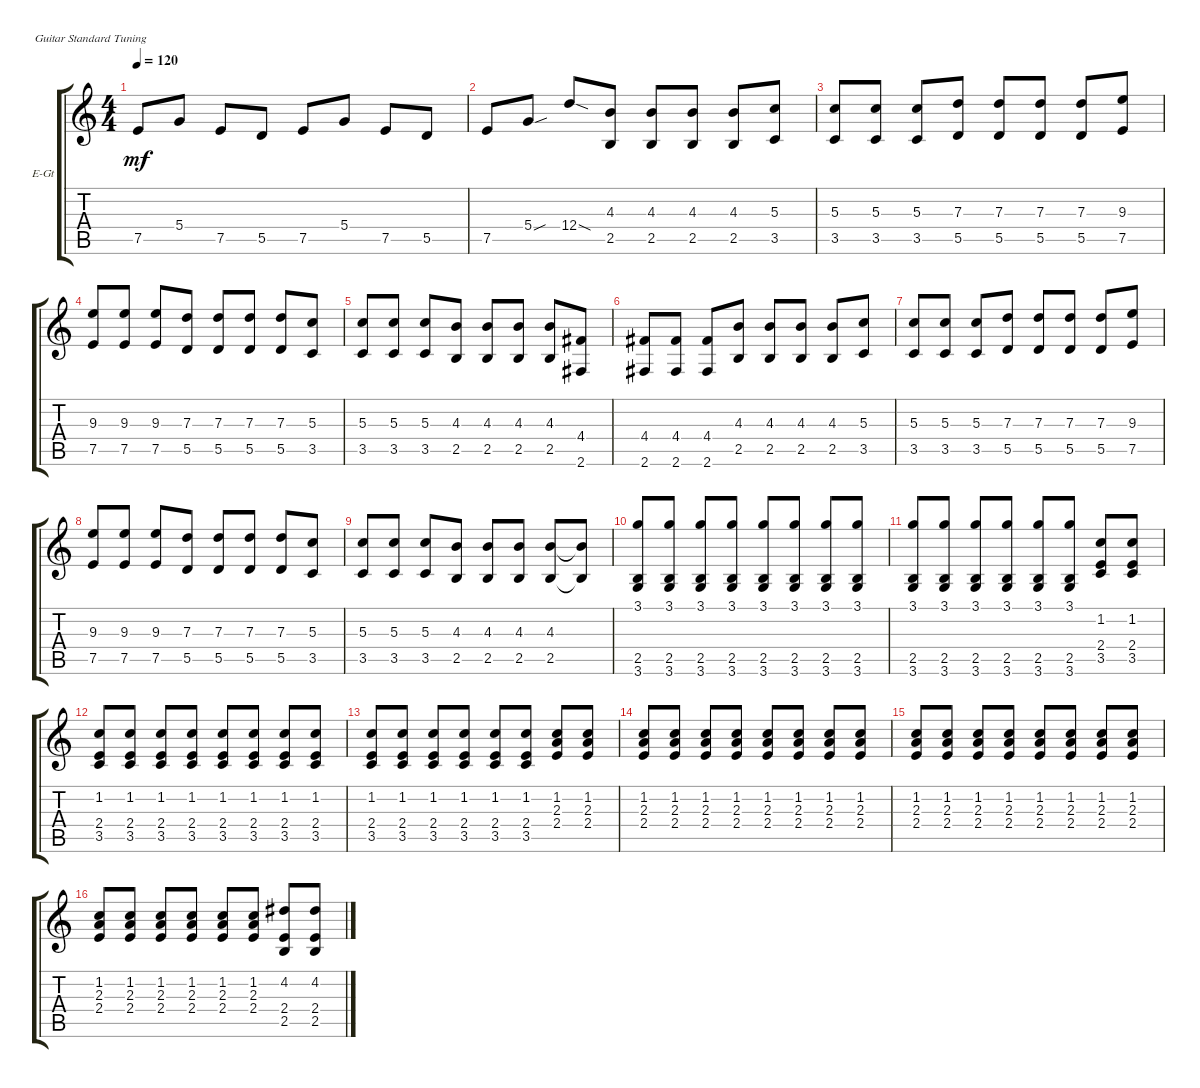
\defaultSystemsLayout 4
\bracketExtendMode groupsimilarinstruments
\firstSystemTrackNameOrientation horizontal
\otherSystemsTrackNameOrientation horizontal
\track ("Electric Guitar" "E-Gt") {instrument distortionguitar}
\staff {score tabs}
\tuning (E4 B3 G3 D3 A2 E2)
\ts (4 4)
\tempo 120
\clef g2
\ks c
7.5.8{dy mf} 5.4.8 7.5.8 5.5.8 7.5.8 5.4.8 7.5.8 5.5.8 |
7.5.8 5.4{sou}.8 12.4{sod}.8 (2.5 4.3).8 (2.5 4.3).8 (2.5 4.3).8 (2.5 4.3).8 (3.5 5.3).8 |
(3.5 5.3).8 (3.5 5.3).8 (3.5 5.3).8 (5.5 7.3).8 (5.5 7.3).8 (5.5 7.3).8 (5.5 7.3).8 (9.3 7.5).8 |
(9.3 7.5).8 (9.3 7.5).8 (9.3 7.5).8 (5.5 7.3).8 (5.5 7.3).8 (5.5 7.3).8 (5.5 7.3).8 (3.5 5.3).8 |
(3.5 5.3).8 (3.5 5.3).8 (3.5 5.3).8 (4.3 2.5).8 (4.3 2.5).8 (4.3 2.5).8 (4.3 2.5).8 (2.6 4.4).8 |
(2.6 4.4).8 (2.6 4.4).8 (2.6 4.4).8 (2.5 4.3).8 (2.5 4.3).8 (2.5 4.3).8 (2.5 4.3).8 (3.5 5.3).8 |
(3.5 5.3).8 (3.5 5.3).8 (3.5 5.3).8 (5.5 7.3).8 (5.5 7.3).8 (5.5 7.3).8 (5.5 7.3).8 (9.3 7.5).8 |
(9.3 7.5).8 (9.3 7.5).8 (9.3 7.5).8 (5.5 7.3).8 (5.5 7.3).8 (5.5 7.3).8 (5.5 7.3).8 (3.5 5.3).8 |
(3.5 5.3).8 (3.5 5.3).8 (3.5 5.3).8 (2.5 4.3).8 (2.5 4.3).8 (2.5 4.3).8 (2.5 4.3).8 (2.5{t} 4.3{t}).8 |
(2.5 3.6 3.1).8 (2.5 3.6 3.1).8 (2.5 3.6 3.1).8 (2.5 3.6 3.1).8 (2.5 3.6 3.1).8 (2.5 3.6 3.1).8 (2.5 3.6 3.1).8 (3.1 2.5 3.6).8 |
(2.5 3.6 3.1).8 (2.5 3.6 3.1).8 (2.5 3.6 3.1).8 (2.5 3.6 3.1).8 (2.5 3.6 3.1).8 (2.5 3.6 3.1).8 (1.2 2.4 3.5).8 (1.2 2.4 3.5).8 |
(1.2 2.4 3.5).8 (1.2 2.4 3.5).8 (1.2 2.4 3.5).8 (1.2 2.4 3.5).8 (1.2 2.4 3.5).8 (1.2 2.4 3.5).8 (1.2 2.4 3.5).8 (1.2 2.4 3.5).8 |
(1.2 2.4 3.5).8 (1.2 2.4 3.5).8 (1.2 2.4 3.5).8 (1.2 2.4 3.5).8 (1.2 2.4 3.5).8 (1.2 2.4 3.5).8 (2.3 1.2 2.4).8 (2.3 1.2 2.4).8 |
(2.3 1.2 2.4).8 (2.3 1.2 2.4).8 (2.3 1.2 2.4).8 (2.3 1.2 2.4).8 (2.3 1.2 2.4).8 (2.3 1.2 2.4).8 (2.3 1.2 2.4).8 (2.3 1.2 2.4).8 |
(2.3 1.2 2.4).8 (2.3 1.2 2.4).8 (2.3 1.2 2.4).8 (2.3 1.2 2.4).8 (2.3 1.2 2.4).8 (2.3 1.2 2.4).8 (2.3 1.2 2.4).8 (2.3 1.2 2.4).8 |
(2.3 1.2 2.4).8 (2.3 1.2 2.4).8 (2.3 1.2 2.4).8 (2.3 1.2 2.4).8 (2.3 1.2 2.4).8 (2.3 1.2 2.4).8 (4.2 2.4 2.5).8 (4.2 2.4 2.5).8
